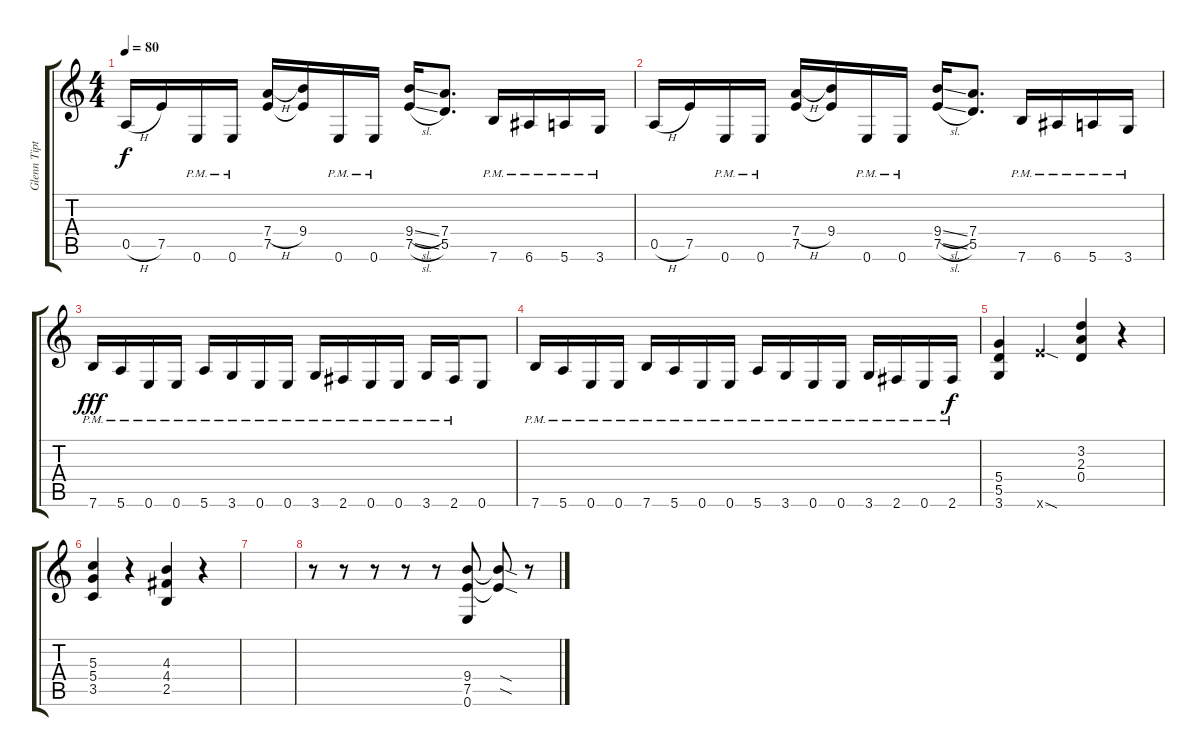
\track ("Glenn Tipton" "Glenn Tipt") {instrument distortionguitar}
\staff {score tabs}
\tuning (E4 B3 G3 D3 A2 E2) {hide}
\ts (4 4)
\tempo 80
\clef g2
\ks c
0.5{h}.16{dy f} 7.5.16 0.6{pm}.16 0.6{pm}.16 (7.4{h} 7.5).16 (9.4 7.5{t}).16 0.6{pm}.16 0.6{pm}.16 (9.4{sl} 7.5{sl}).16 (7.4 5.5).8{d} 7.6{pm}.16 6.6{pm}.16 5.6{pm}.16 3.6{pm}.16 |
0.5{h}.16 7.5.16 0.6{pm}.16 0.6{pm}.16 (7.4{h} 7.5).16 (9.4 7.5{t}).16 0.6{pm}.16 0.6{pm}.16 (9.4{sl} 7.5{sl}).16 (7.4 5.5).8{d} 7.6{pm}.16 6.6{pm}.16 5.6{pm}.16 3.6{pm}.16 |
7.6{pm}.16{dy fff} 5.6{pm}.16 0.6{pm}.16 0.6{pm}.16 5.6{pm}.16 3.6{pm}.16 0.6{pm}.16 0.6{pm}.16 3.6{pm}.16 2.6{pm}.16 0.6{pm}.16 0.6{pm}.16 3.6{pm}.16 2.6{pm}.16 0.6.8 |
7.6{pm}.16 5.6{pm}.16 0.6{pm}.16 0.6{pm}.16 7.6{pm}.16 5.6{pm}.16 0.6{pm}.16 0.6{pm}.16 5.6{pm}.16 3.6{pm}.16 0.6{pm}.16 0.6{pm}.16 3.6{pm}.16 2.6{pm}.16 0.6{pm}.16 2.6{pm}.16{dy f} |
(5.4 5.5 3.6).4 12.6{sod x}.4 (3.2 2.3 0.4).4 r.4 |
(5.3 5.4 3.5).4 r.4 (4.3 4.4 2.5).4 r.4 |
|
r.8 r.8 r.8 r.8 r.8 (9.4 7.5 0.6).8 (9.4{sod t} 7.5{sod t}).8 r.8
